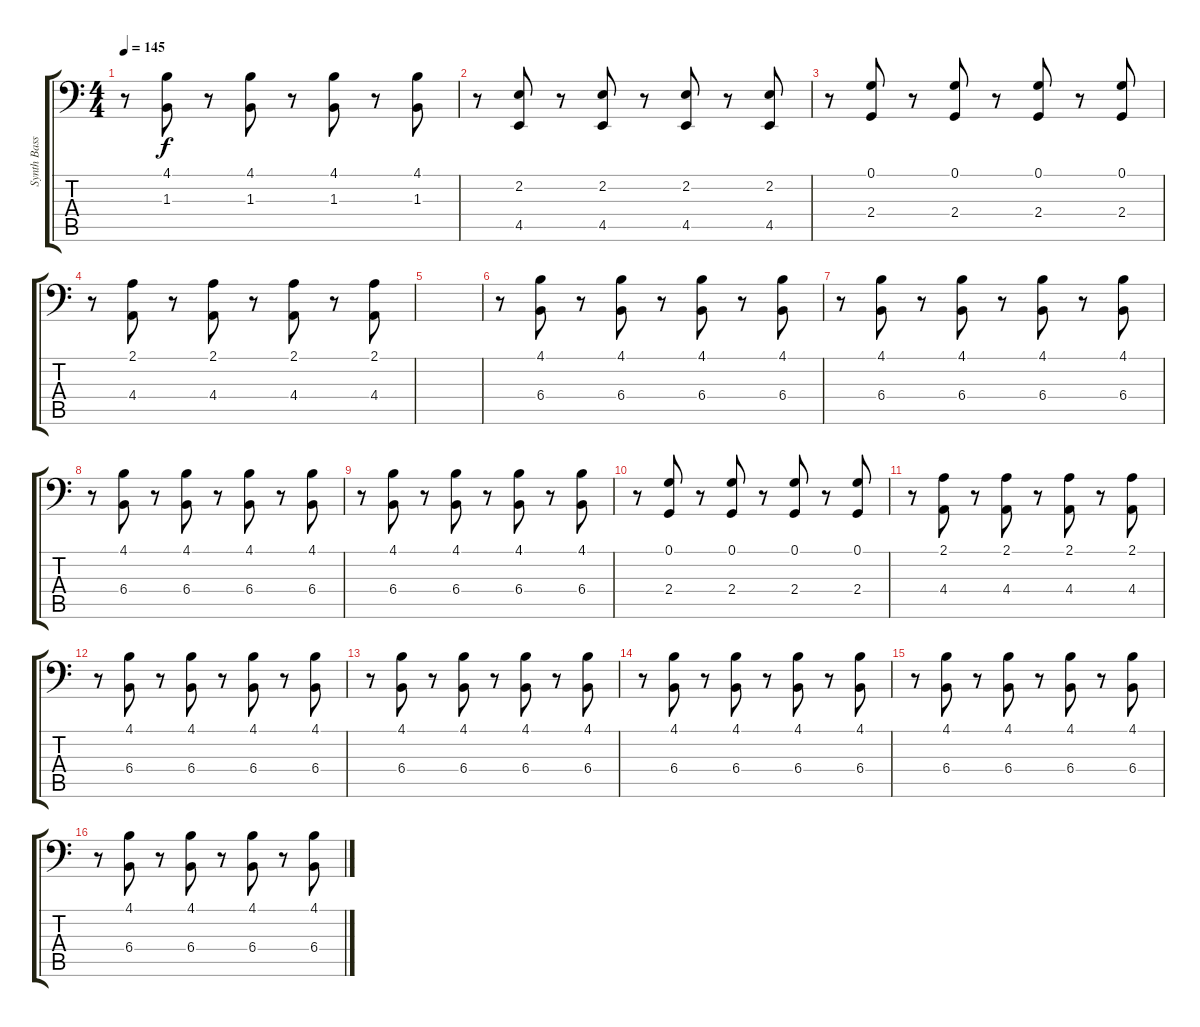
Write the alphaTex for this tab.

\track ("Synth Bass" "Synth Bass") {instrument synthbass1}
\staff {score tabs}
\tuning (G2 D2 Bb1 F1 C1 G0) {hide}
\ts (4 4)
\tempo 145
\clef f4
\ks c
r.8{dy f} (4.1 1.3).8 r.8 (4.1 1.3).8 r.8 (4.1 1.3).8 r.8 (4.1 1.3).8 |
r.8 (2.2 4.5).8 r.8 (2.2 4.5).8 r.8 (2.2 4.5).8 r.8 (2.2 4.5).8 |
r.8 (0.1 2.4).8 r.8 (0.1 2.4).8 r.8 (0.1 2.4).8 r.8 (0.1 2.4).8 |
r.8 (2.1 4.4).8 r.8 (2.1 4.4).8 r.8 (2.1 4.4).8 r.8 (2.1 4.4).8 |
|
r.8 (4.1 6.4).8 r.8 (4.1 6.4).8 r.8 (4.1 6.4).8 r.8 (4.1 6.4).8 |
r.8 (4.1 6.4).8 r.8 (4.1 6.4).8 r.8 (4.1 6.4).8 r.8 (4.1 6.4).8 |
r.8 (4.1 6.4).8 r.8 (4.1 6.4).8 r.8 (4.1 6.4).8 r.8 (4.1 6.4).8 |
r.8 (4.1 6.4).8 r.8 (4.1 6.4).8 r.8 (4.1 6.4).8 r.8 (4.1 6.4).8 |
r.8 (0.1 2.4).8 r.8 (0.1 2.4).8 r.8 (0.1 2.4).8 r.8 (0.1 2.4).8 |
r.8 (2.1 4.4).8 r.8 (2.1 4.4).8 r.8 (2.1 4.4).8 r.8 (2.1 4.4).8 |
r.8 (4.1 6.4).8 r.8 (4.1 6.4).8 r.8 (4.1 6.4).8 r.8 (4.1 6.4).8 |
r.8 (4.1 6.4).8 r.8 (4.1 6.4).8 r.8 (4.1 6.4).8 r.8 (4.1 6.4).8 |
r.8 (4.1 6.4).8 r.8 (4.1 6.4).8 r.8 (4.1 6.4).8 r.8 (4.1 6.4).8 |
r.8 (4.1 6.4).8 r.8 (4.1 6.4).8 r.8 (4.1 6.4).8 r.8 (4.1 6.4).8 |
r.8 (4.1 6.4).8 r.8 (4.1 6.4).8 r.8 (4.1 6.4).8 r.8 (4.1 6.4).8
